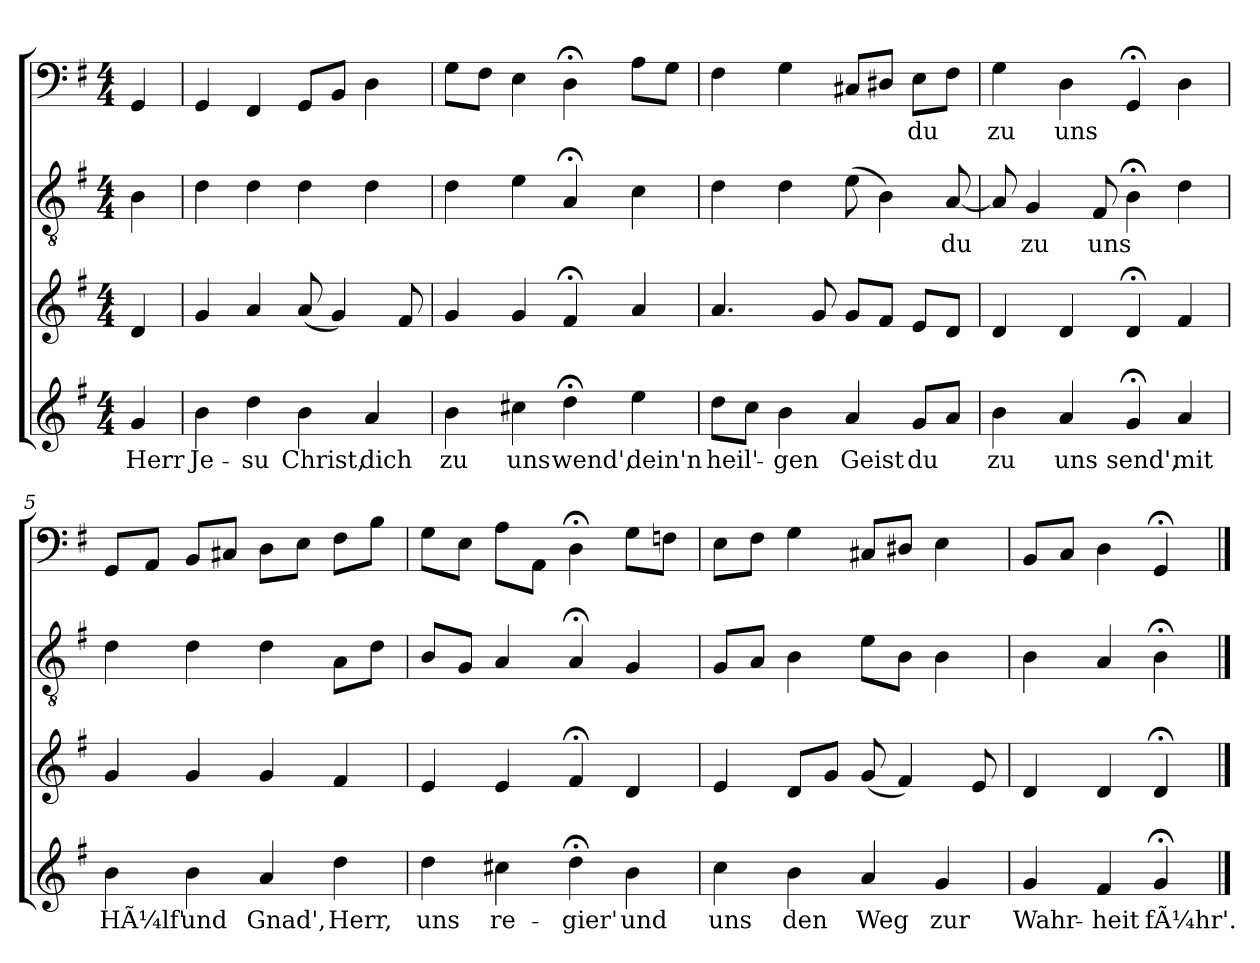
**kern	**text	**kern	**kern	**text	**kern	**text
*part4	*part4	*part3	*part2	*part2	*part1	*part1
*staff4	*staff4	*staff3	*staff2	*staff2	*staff1	*staff1
*clefG2	*	*clefG2	*clefGv2	*	*clefF4	*
*k[f#]	*	*k[f#]	*k[f#]	*	*k[f#]	*
*G:	*	*G:	*G:	*	*G:	*
*M4/4	*	*M4/4	*M4/4	*	*M4/4	*
=	=	=	=	=	=	=
4g	Herr	4d	4B	.	4GG	.
=1	=1	=1	=1	=1	=1	=1
4b	Je-	4g	4d	.	4GG	.
4dd	-su	4a	4d	.	4FF#	.
4b	Christ,	(8a	4d	.	8GGL	.
.	.	4g)	.	.	8BBJ	.
4a	dich	.	4d	.	4D	.
.	.	8f#	.	.	.	.
=2	=2	=2	=2	=2	=2	=2
4b	zu	4g	4d	.	8GL	.
.	.	.	.	.	8F#J	.
4cc#X	uns	4g	4e	.	4E	.
4dd;<	wend',	4f#;<	4A;<	.	4D;<	.
4ee	dein'n	4a	4c	.	8AL	.
.	.	.	.	.	8GJ	.
=3	=3	=3	=3	=3	=3	=3
8ddL	heil'-	4.a	4d	.	4F#	.
8ccJ	.	.	.	.	.	.
4b	-gen	.	4d	.	4G	.
.	.	8g	.	.	.	.
4a	Geist	8gL	(8e	.	8C#XL	.
.	.	8f#J	4B)	.	8D#XJ	.
8gL	du	8eL	.	.	8EL	du
8aJ	.	8dJ	[8A	du	8F#J	.
=4	=4	=4	=4	=4	=4	=4
4b	zu	4d	8A]	.	4G	zu
.	.	.	4G	zu	.	.
4a	uns	4d	.	.	4D	uns
.	.	.	8F#	uns	.	.
4g;<	send',	4d;<	4B;<	.	4GG;<	.
4a	mit	4f#	4d	.	4D	.
=5	=5	=5	=5	=5	=5	=5
4b	HÃ¼lf'	4g	4d	.	8GGL	.
.	.	.	.	.	8AAJ	.
4b	und	4g	4d	.	8BBL	.
.	.	.	.	.	8C#XJ	.
4a	Gnad',	4g	4d	.	8DL	.
.	.	.	.	.	8EJ	.
4dd	Herr,	4f#	8AL	.	8F#L	.
.	.	.	8dJ	.	8BJ	.
=6	=6	=6	=6	=6	=6	=6
4dd	uns	4e	8BL	.	8GL	.
.	.	.	8GJ	.	8EJ	.
4cc#X	re-	4e	4A	.	8AL	.
.	.	.	.	.	8AAJ	.
4dd;<	-gier'	4f#;<	4A;<	.	4D;<	.
4b	und	4d	4G	.	8GL	.
.	.	.	.	.	8FnJ	.
=7	=7	=7	=7	=7	=7	=7
4cc	uns	4e	8GL	.	8EL	.
.	.	.	8AJ	.	8F#J	.
4b	den	8dL	4B	.	4G	.
.	.	8gJ	.	.	.	.
4a	Weg	(8g	8eL	.	8C#XL	.
.	.	4f#)	8BJ	.	8D#XJ	.
4g	zur	.	4B	.	4E	.
.	.	8e	.	.	.	.
=8	=8	=8	=8	=8	=8	=8
4g	Wahr-	4d	4B	.	8BBL	.
.	.	.	.	.	8CJ	.
4f#	-heit	4d	4A	.	4D	.
4g;<	fÃ¼hr'.	4d;<	4B;<	.	4GG;<	.
==	==	==	==	==	==	==
*-	*-	*-	*-	*-	*-	*-
